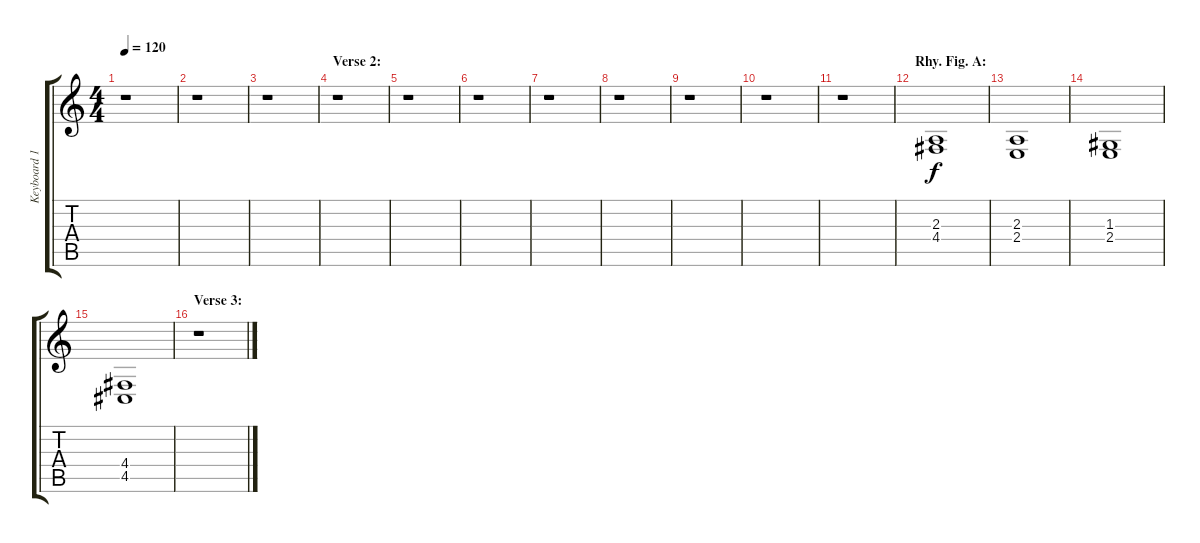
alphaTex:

\track ("Keyboard 1" "Keyboard 1") {instrument pad8sweep}
\staff {score tabs}
\tuning (E4 B3 G3 D3 A2 E2) {hide}
\ts (4 4)
\tempo 120
\clef g2
\ks c
r.1{dy f} |
r.1 |
r.1 |
\section ("" "Verse 2:")
r.1 |
r.1 |
r.1 |
r.1 |
r.1 |
r.1 |
r.1 |
r.1 |
\section ("" "Rhy. Fig. A:")
(2.3 4.4).1 |
(2.3 2.4).1 |
(1.3 2.4).1 |
(4.4 4.5).1 |
\section ("" "Verse 3:")
r.1
